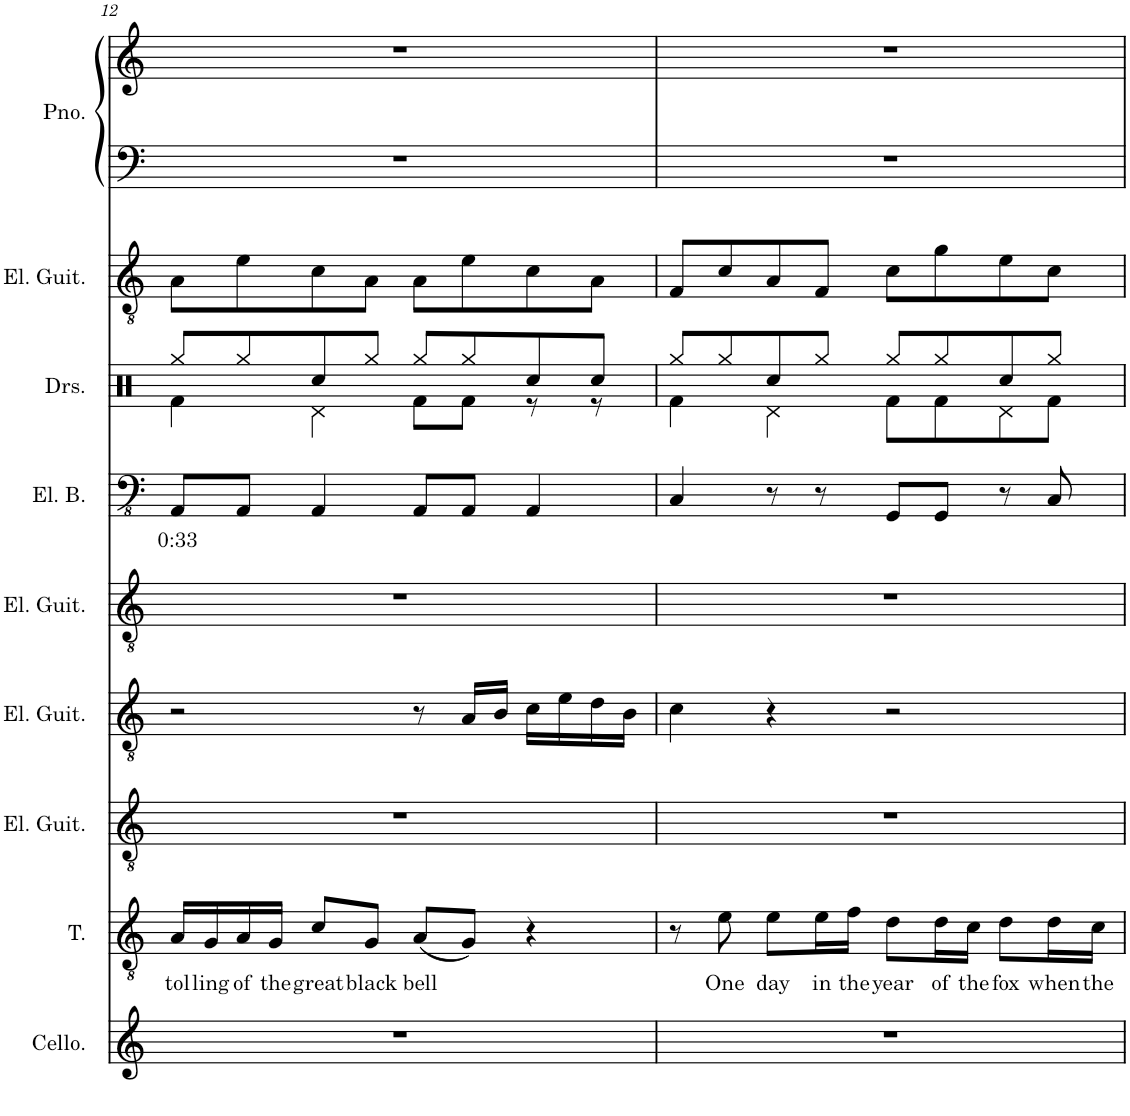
**kern	**kern	**text	**kern	**kern	**kern	**kern	**text	**kern	**kern	**kern	**kern
*part9	*part8	*part8	*part7	*part6	*part5	*part4	*part4	*part3	*part2	*part1	*part1
*staff10	*staff9	*staff9	*staff8	*staff7	*staff6	*staff5	*staff5	*staff4	*staff3	*staff2	*staff1
*I"Cello	*I"Tenor	*	*I"Electric Guitar	*I"Electric Guitar	*I"Electric Guitar	*I"Electric Bass	*	*I"Drumset	*I"Electric Guitar	*I"Piano	*
*I'Cello.	*I'T.	*	*I'El. Guit.	*I'El. Guit.	*I'El. Guit.	*I'El. B.	*	*I'Drs.	*I'El. Guit.	*I'Pno.	*
!!LO:PB:g=z
*clefG2	*clefGv2	*	*clefGv2	*clefGv2	*clefGv2	*clefFv4	*	*clefX	*clefGv2	*clefF4	*clefG2
*k[]	*k[]	*	*k[]	*k[]	*k[]	*k[]	*	*k[]	*k[]	*k[]	*k[]
*M4/4	*M4/4	*	*M4/4	*M4/4	*M4/4	*M4/4	*	*M4/4	*M4/4	*M4/4	*M4/4
=12	=12	=12	=12	=12	=12	=12	=12	=12	=12	=12	=12
!	!	!LO:LY:b	!	!	!	!	!LO:LY:b	!	!	!	!
*	*	*	*	*	*	*	*	*^	*	*	*
1r	16A/LL	tol	1r	2r	1r	8AAA/L	0:33	8Rgg/L	4Rf\	8A\L	1r	1r
!	!	!LO:LY:b	!	!	!	!	!	!	!	!	!	!
.	16G/	ling	.	.	.	.	.	.	.	.	.	.
!	!	!LO:LY:b	!	!	!	!	!	!	!	!	!	!
.	16A/	of	.	.	.	8AAA/J	.	8Rgg/	.	8e\	.	.
!	!	!LO:LY:b	!	!	!	!	!	!	!	!	!	!
.	16G/JJ	the	.	.	.	.	.	.	.	.	.	.
!	!	!LO:LY:b	!	!	!	!	!	!	!	!	!	!
.	8c/L	great	.	.	.	4AAA/	.	8Rcc/	4Rd\	8c\	.	.
!	!	!LO:LY:b	!	!	!	!	!	!	!	!	!	!
.	8G/J	black	.	.	.	.	.	8Rgg/J	.	8A\J	.	.
!	!	!LO:LY:b	!	!	!	!	!	!	!	!	!	!
.	(8A/L	bell	.	8r	.	8AAA/L	.	8Rgg/L	8Rf\L	8A\L	.	.
.	8G/J)	.	.	16A/LL	.	8AAA/J	.	8Rgg/	8Rf\J	8e\	.	.
.	.	.	.	16B/JJ	.	.	.	.	.	.	.	.
.	4r	.	.	16c\LL	.	4AAA/	.	8Rcc/	8r	8c\	.	.
.	.	.	.	16e\	.	.	.	.	.	.	.	.
.	.	.	.	16d\	.	.	.	8Rcc/J	8r	8A\J	.	.
.	.	.	.	16B\JJ	.	.	.	.	.	.	.	.
=13	=13	=13	=13	=13	=13	=13	=13	=13	=13	=13	=13	=13
1r	8r	.	1r	4c\	1r	4CC/	.	8Rgg/L	4Rf\	8F/L	1r	1r
!	!	!LO:LY:b	!	!	!	!	!	!	!	!	!	!
.	8e\	One	.	.	.	.	.	8Rgg/	.	8c/	.	.
!	!	!LO:LY:b	!	!	!	!	!	!	!	!	!	!
.	8e\L	day	.	4r	.	8r	.	8Rcc/	4Rd\	8A/	.	.
!	!	!LO:LY:b	!	!	!	!	!	!	!	!	!	!
.	16e\L	in	.	.	.	8r	.	8Rgg/J	.	8F/J	.	.
!	!	!LO:LY:b	!	!	!	!	!	!	!	!	!	!
.	16f\JJ	the	.	.	.	.	.	.	.	.	.	.
!	!	!LO:LY:b	!	!	!	!	!	!	!	!	!	!
.	8d\L	year	.	2r	.	8GGG/L	.	8Rgg/L	8Rf\L	8c\L	.	.
!	!	!LO:LY:b	!	!	!	!	!	!	!	!	!	!
.	16d\L	of	.	.	.	8GGG/J	.	8Rgg/	8Rf\	8g\	.	.
!	!	!LO:LY:b	!	!	!	!	!	!	!	!	!	!
.	16c\JJ	the	.	.	.	.	.	.	.	.	.	.
!	!	!LO:LY:b	!	!	!	!	!	!	!	!	!	!
.	8d\L	fox	.	.	.	8r	.	8Rcc/	8Rd\	8e\	.	.
!	!	!LO:LY:b	!	!	!	!	!	!	!	!	!	!
.	16d\L	when	.	.	.	8CC/	.	8Rgg/J	8Rf\J	8c\J	.	.
!	!	!LO:LY:b	!	!	!	!	!	!	!	!	!	!
.	16c\JJ	the	.	.	.	.	.	.	.	.	.	.
*	*	*	*	*	*	*	*	*v	*v	*	*	*
=	=	=	=	=	=	=	=	=	=	=	=
*-	*-	*-	*-	*-	*-	*-	*-	*-	*-	*-	*-
